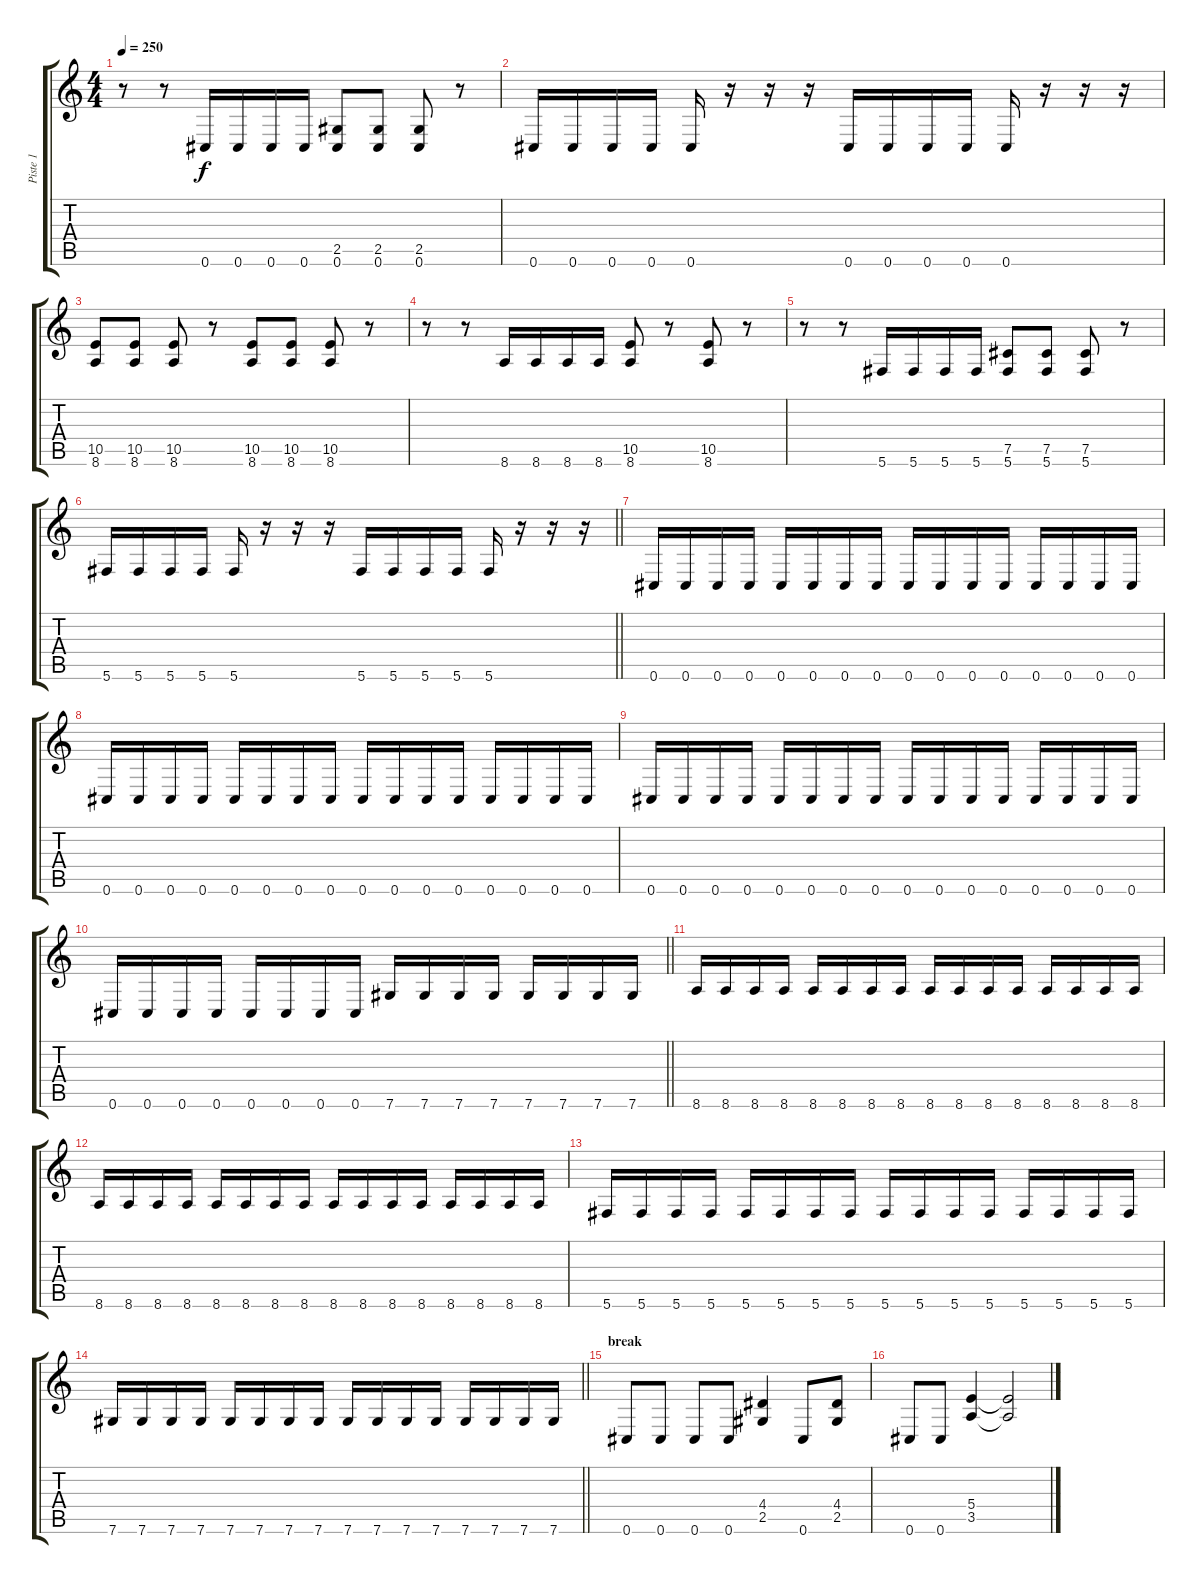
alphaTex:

\track ("Piste 1" "Piste 1") {instrument distortionguitar}
\staff {score tabs}
\tuning (Db4 Ab3 E3 B2 Gb2 Db2) {hide}
\ts (4 4)
\tempo 250
\clef g2
\ks c
r.8{dy f} r.8 0.6.16 0.6.16 0.6.16 0.6.16 (2.5 0.6).8 (2.5 0.6).8 (2.5 0.6).8 r.8 |
0.6.16 0.6.16 0.6.16 0.6.16 0.6.16 r.16 r.16 r.16 0.6.16 0.6.16 0.6.16 0.6.16 0.6.16 r.16 r.16 r.16 |
(10.5 8.6).8 (10.5 8.6).8 (10.5 8.6).8 r.8 (10.5 8.6).8 (10.5 8.6).8 (10.5 8.6).8 r.8 |
r.8 r.8 8.6.16 8.6.16 8.6.16 8.6.16 (10.5 8.6).8 r.8 (10.5 8.6).8 r.8 |
r.8 r.8 5.6.16 5.6.16 5.6.16 5.6.16 (7.5 5.6).8 (7.5 5.6).8 (7.5 5.6).8 r.8 |
\barLineRight lightlight
5.6.16 5.6.16 5.6.16 5.6.16 5.6.16 r.16 r.16 r.16 5.6.16 5.6.16 5.6.16 5.6.16 5.6.16 r.16 r.16 r.16 |
0.6.16 0.6.16 0.6.16 0.6.16 0.6.16 0.6.16 0.6.16 0.6.16 0.6.16 0.6.16 0.6.16 0.6.16 0.6.16 0.6.16 0.6.16 0.6.16 |
0.6.16 0.6.16 0.6.16 0.6.16 0.6.16 0.6.16 0.6.16 0.6.16 0.6.16 0.6.16 0.6.16 0.6.16 0.6.16 0.6.16 0.6.16 0.6.16 |
0.6.16 0.6.16 0.6.16 0.6.16 0.6.16 0.6.16 0.6.16 0.6.16 0.6.16 0.6.16 0.6.16 0.6.16 0.6.16 0.6.16 0.6.16 0.6.16 |
\barLineRight lightlight
0.6.16 0.6.16 0.6.16 0.6.16 0.6.16 0.6.16 0.6.16 0.6.16 7.6.16 7.6.16 7.6.16 7.6.16 7.6.16 7.6.16 7.6.16 7.6.16 |
8.6.16 8.6.16 8.6.16 8.6.16 8.6.16 8.6.16 8.6.16 8.6.16 8.6.16 8.6.16 8.6.16 8.6.16 8.6.16 8.6.16 8.6.16 8.6.16 |
8.6.16 8.6.16 8.6.16 8.6.16 8.6.16 8.6.16 8.6.16 8.6.16 8.6.16 8.6.16 8.6.16 8.6.16 8.6.16 8.6.16 8.6.16 8.6.16 |
5.6.16 5.6.16 5.6.16 5.6.16 5.6.16 5.6.16 5.6.16 5.6.16 5.6.16 5.6.16 5.6.16 5.6.16 5.6.16 5.6.16 5.6.16 5.6.16 |
\barLineRight lightlight
7.6.16 7.6.16 7.6.16 7.6.16 7.6.16 7.6.16 7.6.16 7.6.16 7.6.16 7.6.16 7.6.16 7.6.16 7.6.16 7.6.16 7.6.16 7.6.16 |
\section ("" "break")
0.6.8 0.6.8 0.6.8 0.6.8 (4.4 2.5).4 0.6.8 (4.4 2.5).8 |
0.6.8 0.6.8 (5.4 3.5).4 (5.4{t} 3.5{t}).2
